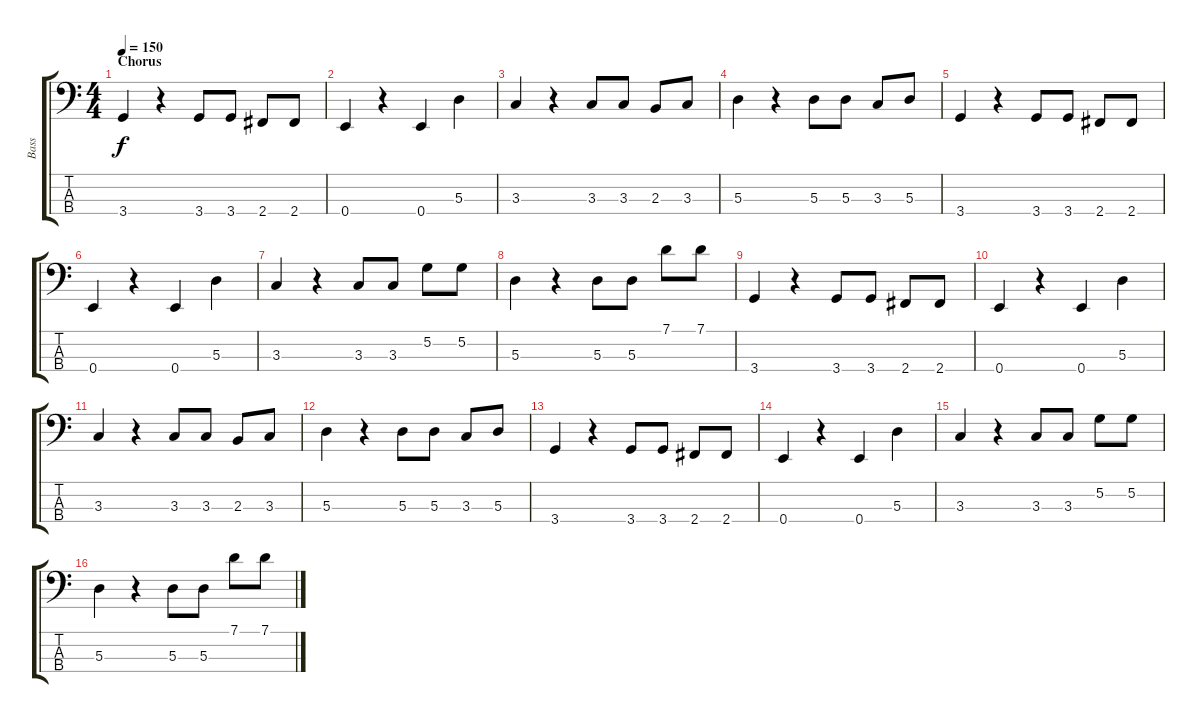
\track ("Bass" "Bass") {instrument electricbassfinger}
\staff {score tabs}
\tuning (G2 D2 A1 E1) {hide}
\ts (4 4)
\section ("" "Chorus")
\tempo 150
\clef f4
\ks c
3.4.4{dy f} r.4 3.4.8 3.4.8 2.4.8 2.4.8 |
0.4.4 r.4 0.4.4 5.3.4 |
3.3.4 r.4 3.3.8 3.3.8 2.3.8 3.3.8 |
5.3.4 r.4 5.3.8 5.3.8 3.3.8 5.3.8 |
3.4.4 r.4 3.4.8 3.4.8 2.4.8 2.4.8 |
0.4.4 r.4 0.4.4 5.3.4 |
3.3.4 r.4 3.3.8 3.3.8 5.2.8 5.2.8 |
5.3.4 r.4 5.3.8 5.3.8 7.1.8 7.1.8 |
3.4.4 r.4 3.4.8 3.4.8 2.4.8 2.4.8 |
0.4.4 r.4 0.4.4 5.3.4 |
3.3.4 r.4 3.3.8 3.3.8 2.3.8 3.3.8 |
5.3.4 r.4 5.3.8 5.3.8 3.3.8 5.3.8 |
3.4.4 r.4 3.4.8 3.4.8 2.4.8 2.4.8 |
0.4.4 r.4 0.4.4 5.3.4 |
3.3.4 r.4 3.3.8 3.3.8 5.2.8 5.2.8 |
5.3.4 r.4 5.3.8 5.3.8 7.1.8 7.1.8
